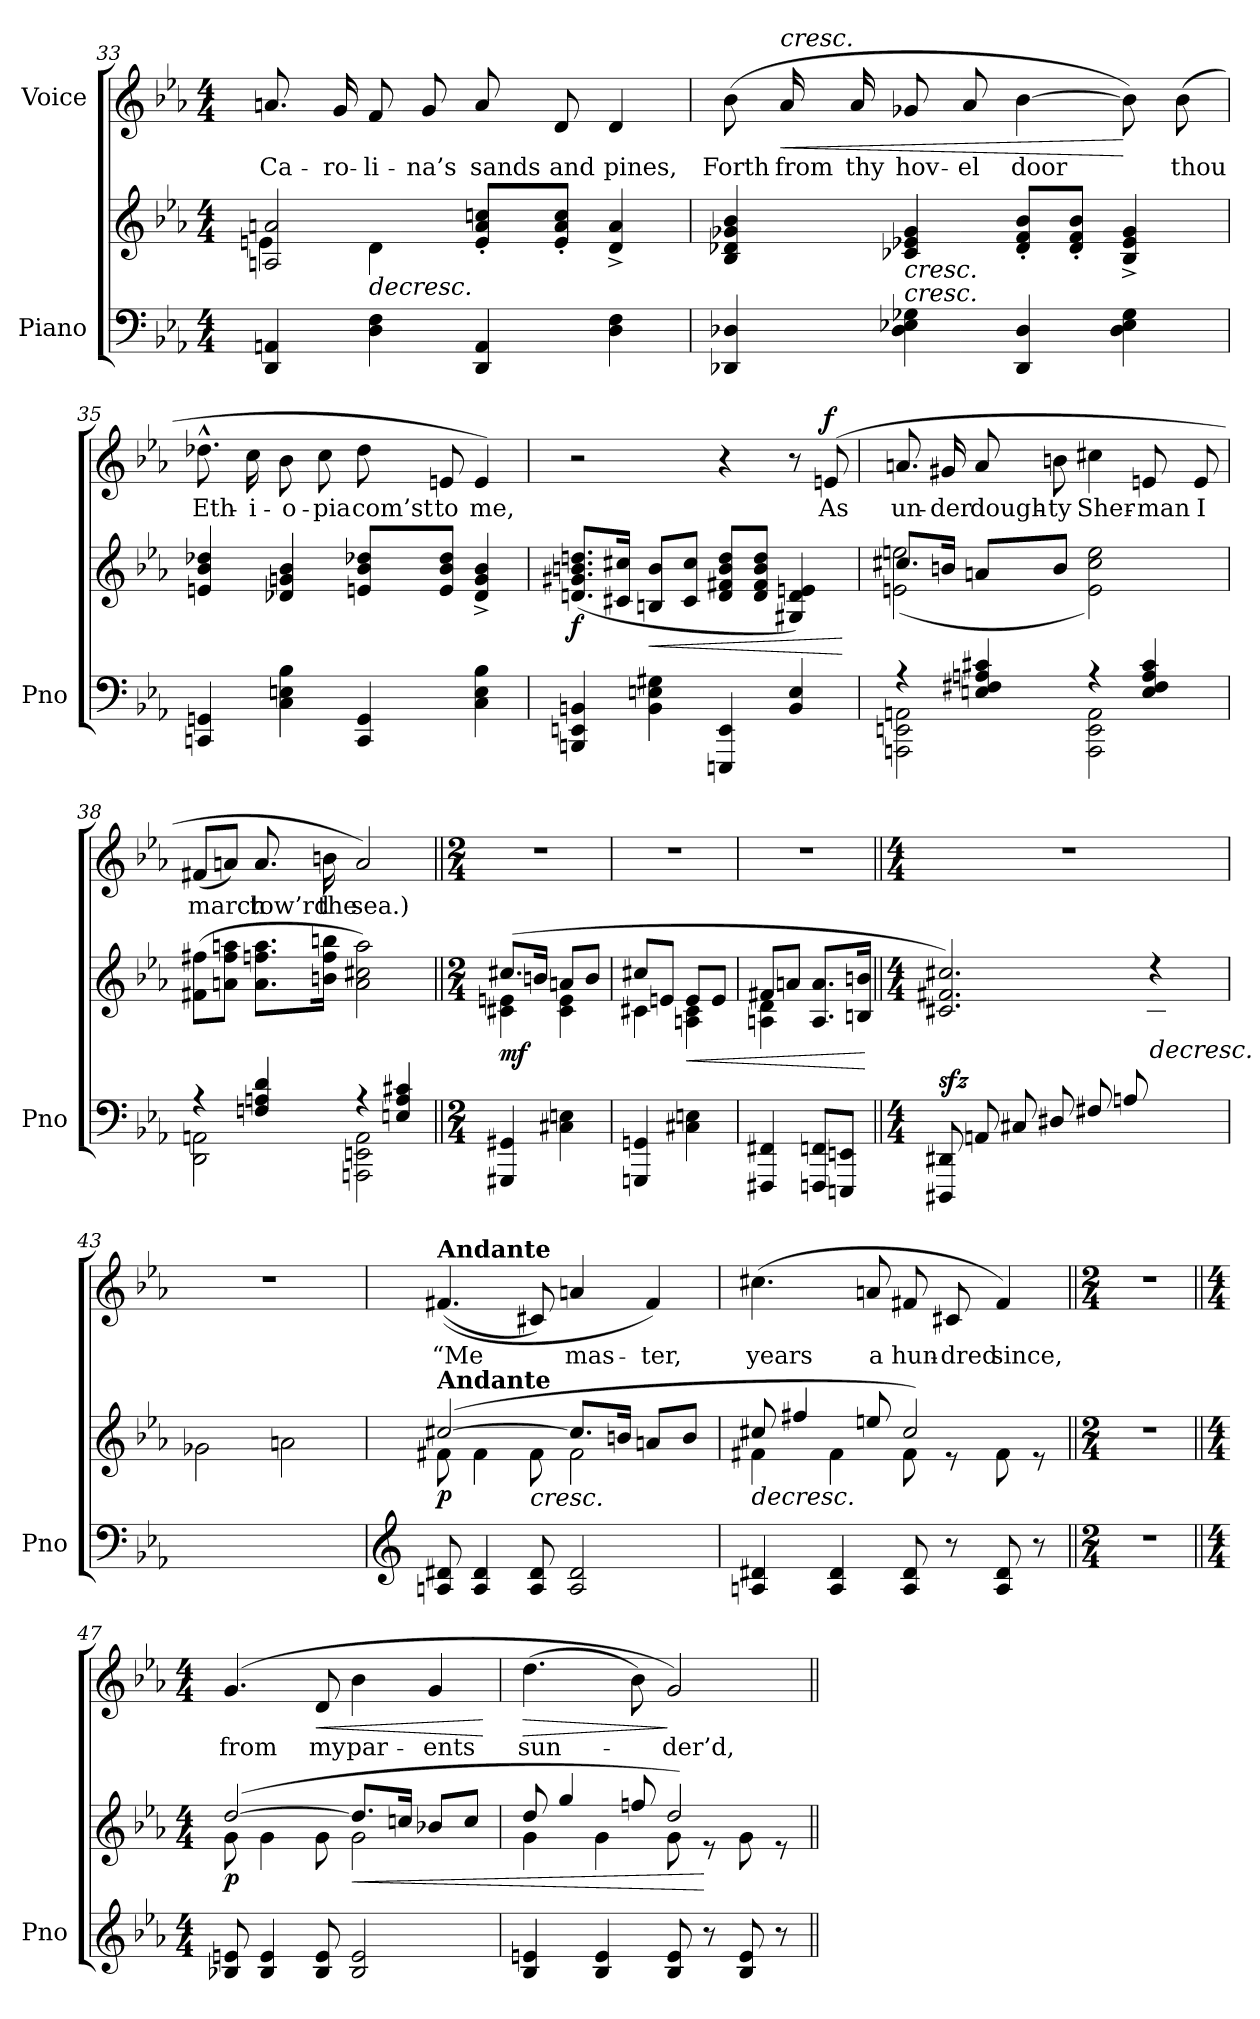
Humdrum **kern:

**kern	**kern	**dynam	**kern	**text	**dynam
*part2	*part2	*part2	*part1	*part1	*part1
*staff3	*staff2	*staff2/3	*staff1	*staff1	*staff1
*I"Piano	*	*	*I"Voice	*	*
*I'Pno	*	*	*	*	*
*clefF4	*clefG2	*	*clefG2	*	*
*k[b-e-a-]	*k[b-e-a-]	*	*k[b-e-a-]	*	*
*M4/4	*M4/4	*	*M4/4	*	*
=33	=33	=33	=33	=33	=33
*	*^	*	*	*	*
4DD/ 4AAn/	2An/ 2an/	4en\	.	8.an/	Ca-	.
.	.	.	.	16g/	-ro-	.
!	!	!	!LO:HP:b	!	!	!
4D\ 4F\	.	4d\	>	8f/	-li-	.
.	.	.	.	8g/	-na’s	.
4DD/ 4AA/	8e/' 8a/' 8ccn/'L	2ryy	.	8a/	sands	.
.	8e/' 8a/' 8cc/'J	.	.	8d/	and	.
4D\ 4F\	4d/^> 4a/^>	.	.	4d/	pines,	.
*	*v	*v	*	*	*	*
=34	=34	=34	=34	=34	=34
4DD-X/ 4D-X/	4B-/ 4d-X/ 4g-X/ 4b-/	.	(8b-\	Forth	.
!	!	!	!LO:TX:a:i:t=cresc.	!	!
!	!	!	!	!	!LO:HP:b
.	.	.	16a-/	from	<
.	.	.	16a-/	thy	.
!	!LO:TX:b:i:t=cresc.	!	!	!	!
!	!	!LO:HP:b	!	!	!
4D-\ 4E-X\ 4G-X\	4c-X/ 4e-X/ 4g-/	<	8g-X/	hov-	.
.	.	.	8a-/	-el	.
4DD-/ 4D-/	8d-/' 8f/' 8b-/'L	.	[4b-\	door	.
.	8d-/' 8f/' 8b-/'J	.	.	.	.
4D-\ 4E-\ 4G-\	4B-/^> 4e-/^> 4g-/^>	.	8b-\])	.	[
.	.	.	(8b-\	thou	.
.	.	]	.	.	.
=35	=35	=35	=35	=35	=35
4CCn/ 4GGn/	4en/ 4b-/ 4dd-X/	.	8.dd-X^^\	Eth-	.
.	.	.	16cc\	-i-	.
4C\ 4En\ 4B-\	4d-X/ 4gn/ 4b-/	.	8b-\	-o-	.
.	.	.	8cc\	-pia	.
4CC/ 4GG/	8en/ 8b-/ 8dd-X/L	.	8dd-\	com’st	.
.	8e/ 8b-/ 8dd-/J	.	8en/	to	.
4C\ 4E\ 4B-\	4d-/^ 4g/^ 4b-/^	.	4e/)	me,	.
=36	=36	=36	=36	=36	=36
!	!	!LO:DY:b	!	!	!
4BBBn/ 4EEn/ 4BBn/	(>8.dn/ 8.g#X/ 8.bn/ 8.ddn/L	f	2r	.	.
.	16c#X/ 16cc#X/Jk	.	.	.	.
!	!	!LO:HP:b	!	!	!
4BB\ 4En\ 4G#X\	8Bn/ 8b/L	<	.	.	.
.	8c#/ 8cc#/J	.	.	.	.
4EEEn/ 4EE/	8d/ 8f#X/ 8b/ 8dd/L	.	4r	.	.
.	8d/ 8f#/ 8b/ 8dd/J	.	.	.	.
4BB/ 4E/	4G#X/ 4d/ 4en/)	.	8r	.	.
!	!	!	!	!	!LO:DY:a
.	.	.	(8en/	As	f
.	.	[	.	.	.
=37	=37	=37	=37	=37	=37
*^	*^	*	*	*	*
4r	2AAAn\ 2EEn\ 2AAn\	8.cc#X/L	(>2en\ 2een\	.	8.an/	un-	.
.	.	16bn/Jk	.	.	16g#X/	-der	.
4En/ 4F#X/ 4An/ 4c#X/	.	8an/L	.	.	8a/	dough-	.
.	.	8b/J	.	.	8bn\	-ty	.
4r	2AAA\ 2EE\ 2AA\	2ryy	2e\ 2cc#\ 2ee\)	.	4cc#X\	Sher-	.
4E/ 4F#/ 4A/ 4c#/	.	.	.	.	8en/	-man	.
.	.	.	.	.	8e/	I	.
*	*	*v	*v	*	*	*	*
=38	=38	=38	=38	=38	=38	=38
4r	2DD\ 2AAn\	(8f#X\ 8ff#X\L	.	(8f#X/L	march	.
.	.	8an\ 8ff#\ 8aan\J	.	8an/J)	.	.
4Fn/ 4An/ 4d/	.	8.a\ 8.ffn\ 8.aa\L	.	8.a/	tow’rd	.
.	.	16bn\ 16ff\ 16bbn\Jk	.	16bn\	the	.
4r	2AAAn\ 2EEn\ 2AA\	2a\ 2cc#X\ 2aa\)	.	2a/)	sea.)	.
4En/ 4A/ 4c#X/	.	.	.	.	.	.
*v	*v	*	*	*	*	*
=39||	=39||	=39||	=39||	=39||	=39||
*M2/4	*M2/4	*	*M2/4	*	*
*	*^	*	*	*	*
!	!	!	!LO:DY:b	!	!	!
4GGG#X/ 4GG#X/	(8.cc#X/L	4c#X\ 4en\	mf	2r	.	.
.	16bn/Jk	.	.	.	.	.
4C#X\ 4En\	8an/L	4c#\ 4e\	.	.	.	.
.	8b/J	.	.	.	.	.
=40	=40	=40	=40	=40	=40	=40
4GGGn/ 4GGn/	8cc#X/L	4c#X\	.	2r	.	.
.	8en/J	.	.	.	.	.
!	!	!	!LO:HP:b	!	!	!
4C#X\ 4En\	8e/L	4An\ 4c#\	<	.	.	.
.	8e/J	.	.	.	.	.
=41	=41	=41	=41	=41	=41	=41
4FFF#X/ 4FF#X/	8f#X/L	4An\ 4d\	.	2r	.	.
.	8an/J	.	.	.	.	.
8FFFn/ 8FFn/L	8.A/ 8.a/L	4ryy	.	.	.	.
8EEEn/ 8EEn/J	.	.	.	.	.	.
.	16Bn/ 16bn/Jk	.	.	.	.	.
*	*v	*v	*	*	*	*
.	.	[	.	.	.
=42||	=42||	=42||	=42||	=42||	=42||
*M4/4	*M4/4	*	*M4/4	*	*
*	*^	*	*	*	*
!	!	!	!LO:DY:b	!	!	!
(8DDD#X/ 8DD#X/L	2.c#X/ 2.f#X/ 2.cc#X/)	2.ryy	sfz	1r	.	.
8AAn/	.	.	.	.	.	.
8C#X/	.	.	.	.	.	.
8D#X/	.	.	.	.	.	.
8F#X/	.	.	.	.	.	.
8An/	.	.	.	.	.	.
!	!	!	!LO:HP:b	!	!	!
4ryy	4r	8c#\	>	.	.	.
.	.	8d#X\J	.	.	.	.
=43	=43	=43	=43	=43	=43	=43
1ryy	1ryy	2g-X\	.	1r	.	.
.	.	2an\)	.	.	.	.
*	*v	*v	*	*	*	*
.	.	[	.	.	.
=44	=44	=44	=44	=44	=44
*clefG2	*	*	*	*	*
*	*^	*	*	*	*
!	!	!	!	!LO:TX:a:B:t=Andante	!	!
!	!LO:TX:a:B:t=Andante	!	!	!	!	!
!	!	!	!LO:DY:b	!	!	!LO:DY:a
!	!	!	!	!	!	!LO:DY:n=1:a
8An/ 8d#X/	([2cc#X/	8f#X\	p	(>(>4.f#X/	“Me	p other-dynamics
4A/ 4d#/	.	4f#\	.	.	.	.
!	!	!	!LO:HP:b	!	!	!
8A/ 8d#/	.	8f#\	<	8c#X/)	.	.
2A/ 2d#/	8.cc#/L]	2f#\	.	4an/	mas-	.
.	16bn/Jk	.	.	.	.	.
.	8an/L	.	.	4f#/)	-ter,	.
.	8b/J	.	.	.	.	.
*	*v	*v	*	*	*	*
.	.	]	.	.	.
=45	=45	=45	=45	=45	=45
!	!	!LO:HP:b	!	!	!
*	*^	*	*	*	*
4An/ 4d#X/	8cc#X/	4f#X\	>	(4.cc#X\	years	.
.	4ff#X/	.	.	.	.	.
4A/ 4d#/	.	4f#\	.	.	.	.
.	8een/	.	.	8an/	a	.
8A/ 8d#/	2cc#/)	8f#\	.	8f#X/	hun-	.
8r	.	8r	[	8c#X/	-dred	.
8A/ 8d#/	.	8f#\	.	4f#/)	since,	.
8r	.	8r	.	.	.	.
*	*v	*v	*	*	*	*
=46||	=46||	=46||	=46||	=46||	=46||
*M2/4	*M2/4	*	*M2/4	*	*
2r	2r	.	2r	.	.
=47||	=47||	=47||	=47||	=47||	=47||
*M4/4	*M4/4	*	*M4/4	*	*
*	*^	*	*	*	*
!	!	!	!LO:DY:b	!	!	!
8B-X/ 8en/	([2dd/	8g\	p	(4.g/	from	.
4B-/ 4e/	.	4g\	.	.	.	.
!	!	!	!	!	!	!LO:HP:b
8B-/ 8e/	.	8g\	.	8d/	my	<
!	!	!	!LO:HP:b	!	!	!
2B-/ 2e/	8.dd/L]	2g\	<	4b-\	par-	.
.	16ccn/Jk	.	.	.	.	.
.	8b-X/L	.	.	4g/	-ents	.
.	8cc/J	.	.	.	.	.
*	*v	*v	*	*	*	*
.	.	]	.	.	[
=48	=48	=48	=48	=48	=48
*	*^	*	*	*	*
!	!	!	!	!	!	!LO:HP:b
4B-/ 4en/	8dd/	4g\	.	(4.dd\	sun-	>
.	4gg/	.	.	.	.	.
4B-/ 4e/	.	4g\	.	.	.	.
.	8ffn/	.	.	8b-\)	.	.
8B-/ 8e/	2dd/)	8g\	.	2g/)	-der’d,	]
8r	.	8r	[	.	.	.
8B-/ 8e/	.	8g\	.	.	.	.
8r	.	8r	.	.	.	.
*	*v	*v	*	*	*	*
=||	=||	=||	=||	=||	=||
*-	*-	*-	*-	*-	*-
